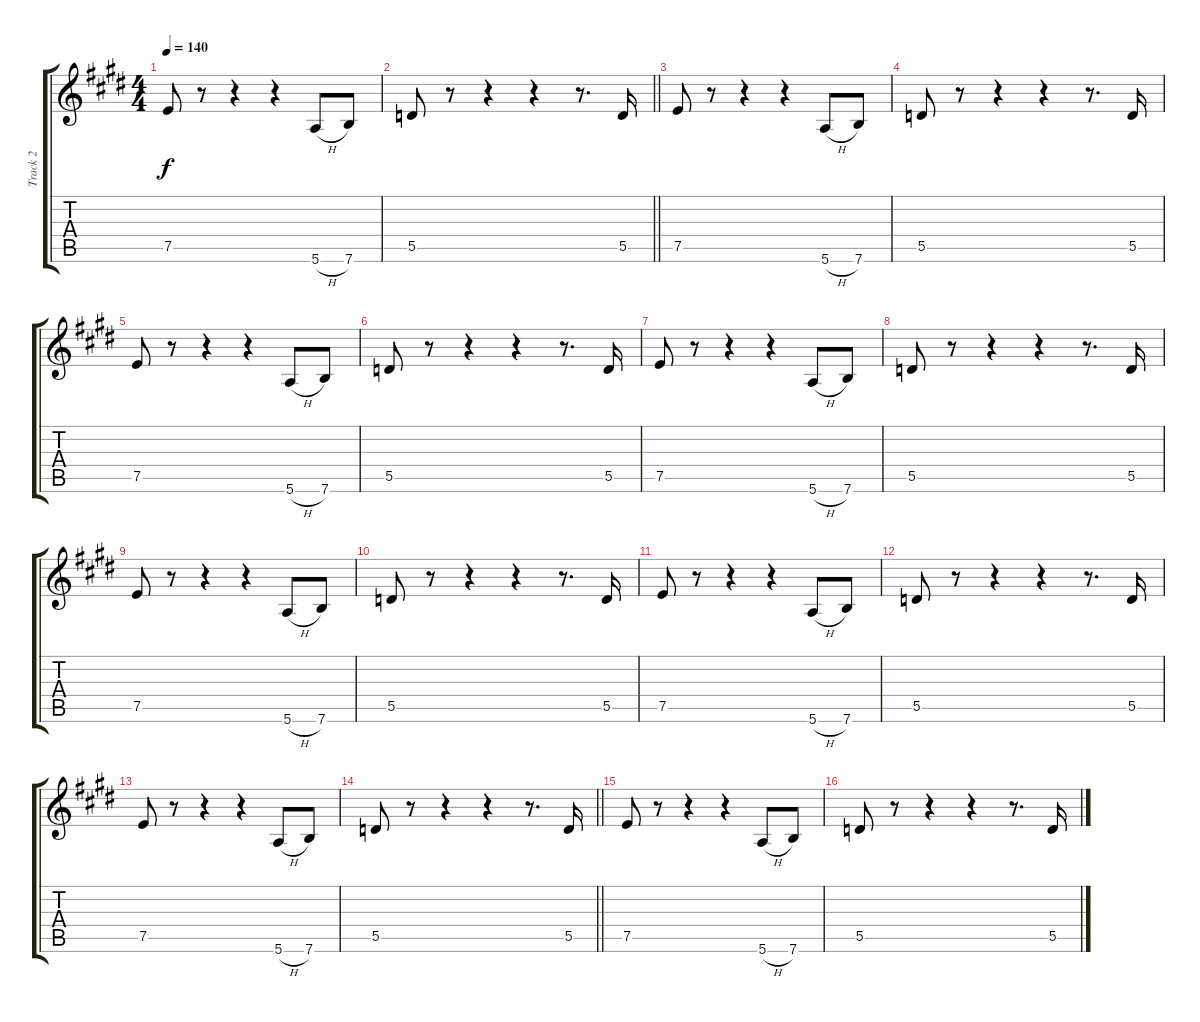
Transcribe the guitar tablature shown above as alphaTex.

\track ("Track 2" "Track 2") {instrument electricguitarjazz}
\staff {score tabs}
\tuning (E4 B3 G3 D3 A2 E2) {hide}
\ts (4 4)
\tempo 140
\clef g2
\ks e
7.5.8{dy f} r.8 r.4 r.4 5.6{h}.8 7.6.8 |
\barLineRight lightlight
5.5.8 r.8 r.4 r.4 r.8{d} 5.5.16 |
7.5.8 r.8 r.4 r.4 5.6{h}.8 7.6.8 |
5.5.8 r.8 r.4 r.4 r.8{d} 5.5.16 |
7.5.8 r.8 r.4 r.4 5.6{h}.8 7.6.8 |
5.5.8 r.8 r.4 r.4 r.8{d} 5.5.16 |
7.5.8 r.8 r.4 r.4 5.6{h}.8 7.6.8 |
5.5.8 r.8 r.4 r.4 r.8{d} 5.5.16 |
7.5.8 r.8 r.4 r.4 5.6{h}.8 7.6.8 |
5.5.8 r.8 r.4 r.4 r.8{d} 5.5.16 |
7.5.8 r.8 r.4 r.4 5.6{h}.8 7.6.8 |
5.5.8 r.8 r.4 r.4 r.8{d} 5.5.16 |
7.5.8 r.8 r.4 r.4 5.6{h}.8 7.6.8 |
\barLineRight lightlight
5.5.8 r.8 r.4 r.4 r.8{d} 5.5.16 |
7.5.8 r.8 r.4 r.4 5.6{h}.8 7.6.8 |
5.5.8 r.8 r.4 r.4 r.8{d} 5.5.16
